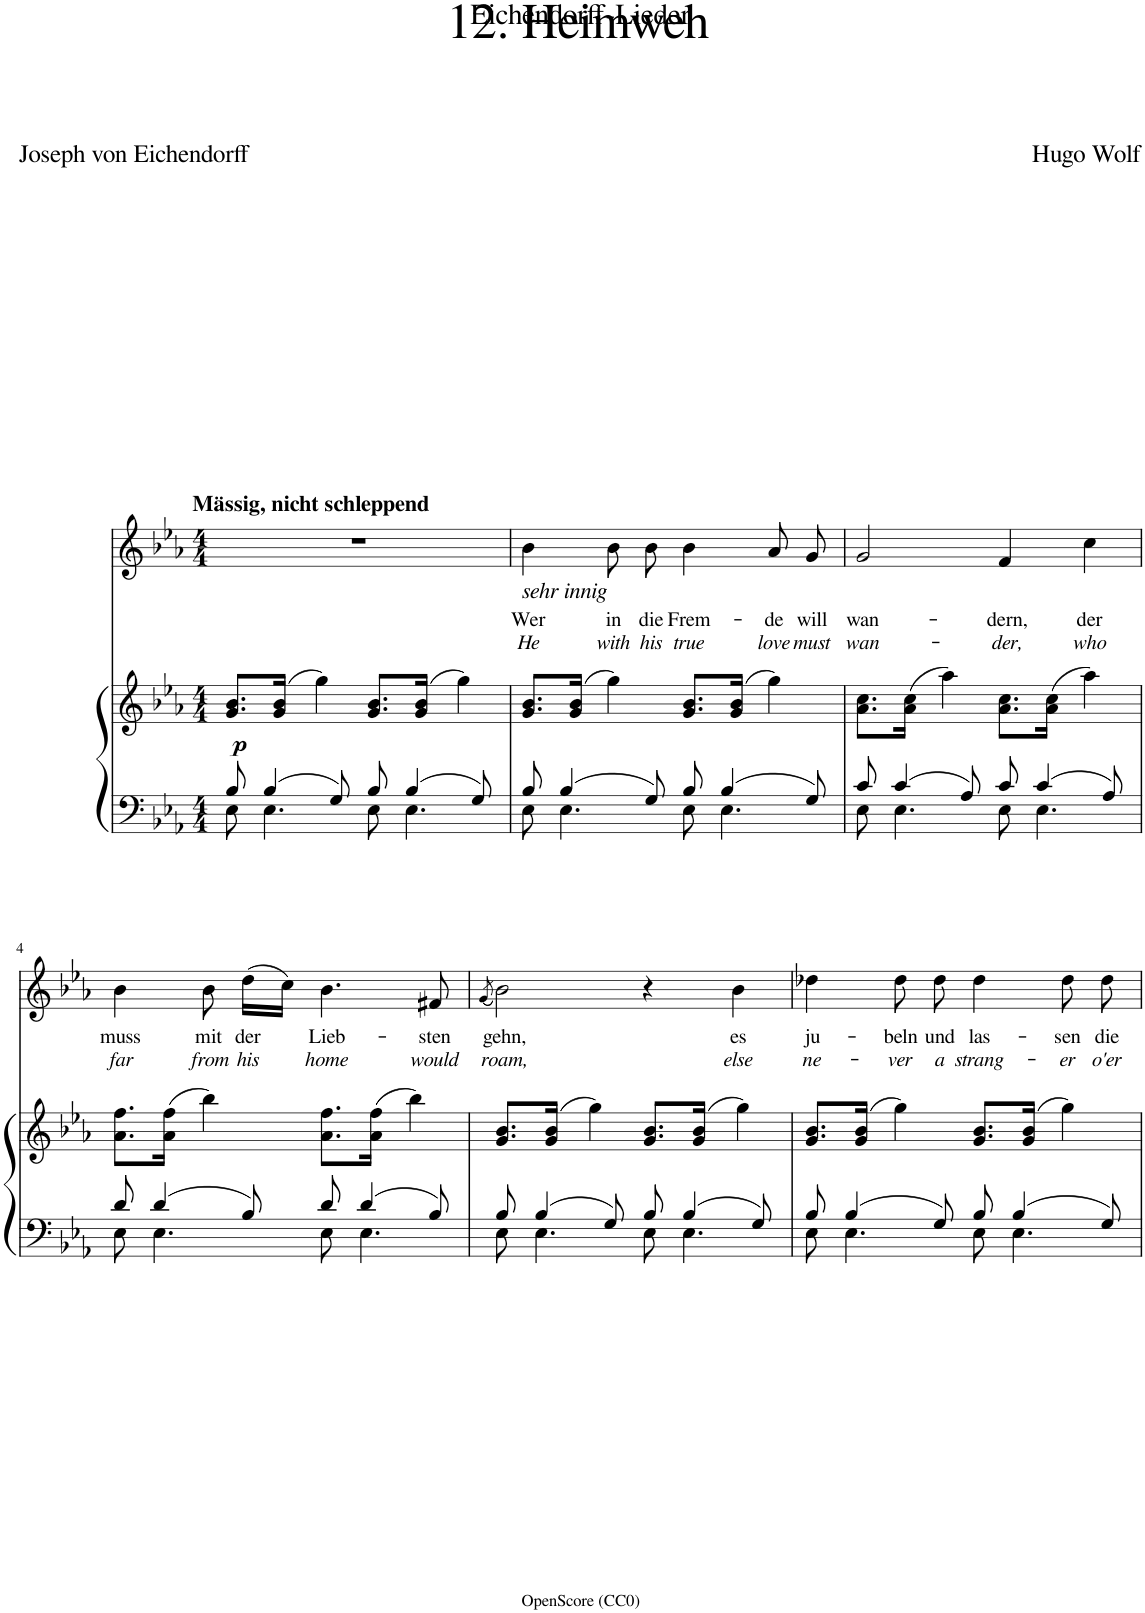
**kern	**kern	**dynam	**kern	**text	**text
*part2	*part2	*part2	*part1	*part1	*part1
*staff3	*staff2	*staff2/3	*staff1	*staff1	*staff1
*I"Piano	*	*	*I"Voice	*	*
*I'Pno	*	*	*	*	*
*clefF4	*clefG2	*	*clefG2	*	*
*k[b-e-a-]	*k[b-e-a-]	*	*k[b-e-a-]	*	*
*M4/4	*M4/4	*	*M4/4	*	*
=1	=1	=1	=1	=1	=1
*^	*	*	*	*	*
!	!	!	!	!LO:TX:a:B:t=Mässig, nicht schleppend	!	!
!	!	!	!LO:DY:b	!	!	!
8B-/	8E-\	8.g/ 8.b-/L	p	1r	.	.
4B-/	4.E-\	.	.	.	.	.
.	.	(16g/ 16b-/Jk	.	.	.	.
.	.	4gg\)	.	.	.	.
8G/	.	.	.	.	.	.
8B-/	8E-\	8.g/ 8.b-/L	.	.	.	.
4B-/	4.E-\	.	.	.	.	.
.	.	(16g/ 16b-/Jk	.	.	.	.
.	.	4gg\)	.	.	.	.
8G/	.	.	.	.	.	.
=2	=2	=2	=2	=2	=2	=2
!	!	!	!	!LO:TX:b:i:t=sehr innig	!	!
!	!	!	!	!	!LO:LY:b	!LO:LY:b
8B-/	8E-\	8.g/ 8.b-/L	.	4b-\	Wer	He
4B-/	4.E-\	.	.	.	.	.
.	.	(16g/ 16b-/Jk	.	.	.	.
!	!	!	!	!	!LO:LY:b	!LO:LY:b
.	.	4gg\)	.	8b-\	in	with
!	!	!	!	!	!LO:LY:b	!LO:LY:b
8G/	.	.	.	8b-\	die	his
!	!	!	!	!	!LO:LY:b	!LO:LY:b
8B-/	8E-\	8.g/ 8.b-/L	.	4b-\	Frem-	true
4B-/	4.E-\	.	.	.	.	.
.	.	(16g/ 16b-/Jk	.	.	.	.
!	!	!	!	!	!LO:LY:b	!LO:LY:b
.	.	4gg\)	.	8a-/	-de	love
!	!	!	!	!	!LO:LY:b	!LO:LY:b
8G/	.	.	.	8g/	will	must
=3	=3	=3	=3	=3	=3	=3
!	!	!	!	!	!LO:LY:b	!LO:LY:b
8c/	8E-\	8.a-\ 8.cc\L	.	2g/	wan-	wan-
4c/	4.E-\	.	.	.	.	.
.	.	(16a-\ 16cc\Jk	.	.	.	.
.	.	4aa-\)	.	.	.	.
8A-/	.	.	.	.	.	.
!	!	!	!	!	!LO:LY:b	!LO:LY:b
8c/	8E-\	8.a-\ 8.cc\L	.	4f/	-dern,	-der,
4c/	4.E-\	.	.	.	.	.
.	.	(16a-\ 16cc\Jk	.	.	.	.
!	!	!	!	!	!LO:LY:b	!LO:LY:b
.	.	4aa-\)	.	4cc\	der	who
8A-/	.	.	.	.	.	.
!!LO:LB:g=z
=4	=4	=4	=4	=4	=4	=4
!	!	!	!	!	!LO:LY:b	!LO:LY:b
8d/	8E-\	8.a-\ 8.ff\L	.	4b-\	muss	far
4d/	4.E-\	.	.	.	.	.
.	.	(16a-\ 16ff\Jk	.	.	.	.
!	!	!	!	!	!LO:LY:b	!LO:LY:b
.	.	4bb-\)	.	8b-\	mit	from
!	!	!	!	!	!LO:LY:b	!LO:LY:b
8B-/	.	.	.	(16dd\LL	der	his
.	.	.	.	16cc\JJ)	.	.
!	!	!	!	!	!LO:LY:b	!LO:LY:b
8d/	8E-\	8.a-\ 8.ff\L	.	4.b-\	Lieb-	home
4d/	4.E-\	.	.	.	.	.
.	.	(16a-\ 16ff\Jk	.	.	.	.
.	.	4bb-\)	.	.	.	.
!	!	!	!	!	!LO:LY:b	!LO:LY:b
8B-/	.	.	.	8f#X/	-sten	would
=5	=5	=5	=5	=5	=5	=5
.	.	.	.	(8qg/	.	.
!	!	!	!	!	!LO:LY:b	!LO:LY:b
8B-/	8E-\	8.g/ 8.b-/L	.	2b-\)	gehn,	roam,
4B-/	4.E-\	.	.	.	.	.
.	.	(16g/ 16b-/Jk	.	.	.	.
.	.	4gg\)	.	.	.	.
8G/	.	.	.	.	.	.
8B-/	8E-\	8.g/ 8.b-/L	.	4r	.	.
4B-/	4.E-\	.	.	.	.	.
.	.	(16g/ 16b-/Jk	.	.	.	.
!	!	!	!	!	!LO:LY:b	!LO:LY:b
.	.	4gg\)	.	4b-\	es	else
8G/	.	.	.	.	.	.
=6	=6	=6	=6	=6	=6	=6
!	!	!	!	!	!LO:LY:b	!LO:LY:b
8B-/	8E-\	8.g/ 8.b-/L	.	4dd-X\	ju-	ne-
4B-/	4.E-\	.	.	.	.	.
.	.	(16g/ 16b-/Jk	.	.	.	.
!	!	!	!	!	!LO:LY:b	!LO:LY:b
.	.	4gg\)	.	8dd-\	-beln	-ver
!	!	!	!	!	!LO:LY:b	!LO:LY:b
8G/	.	.	.	8dd-\	und	a
!	!	!	!	!	!LO:LY:b	!LO:LY:b
8B-/	8E-\	8.g/ 8.b-/L	.	4dd-\	las-	strang-
4B-/	4.E-\	.	.	.	.	.
.	.	(16g/ 16b-/Jk	.	.	.	.
!	!	!	!	!	!LO:LY:b	!LO:LY:b
.	.	4gg\)	.	8dd-\	-sen	-er
!	!	!	!	!	!LO:LY:b	!LO:LY:b
8G/	.	.	.	8dd-\	die	o'er
*v	*v	*	*	*	*	*
=	=	=	=	=	=
*-	*-	*-	*-	*-	*-
